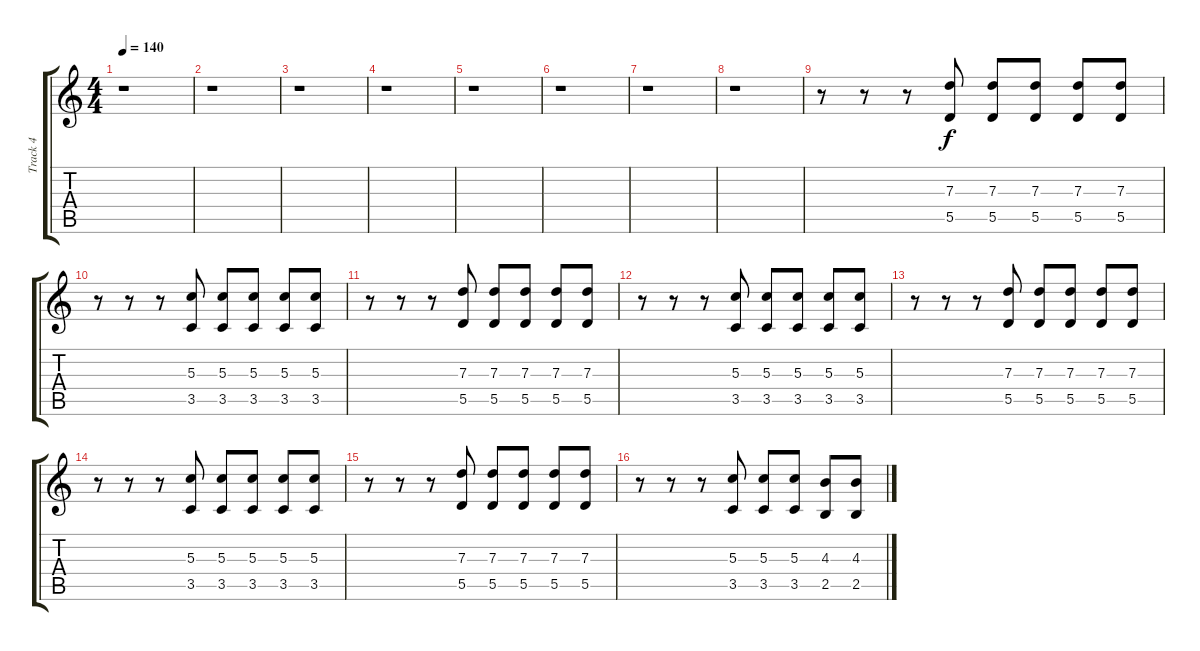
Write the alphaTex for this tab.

\track ("Track 4" "Track 4") {instrument overdrivenguitar}
\staff {score tabs}
\tuning (E4 B3 G3 D3 A2 E2) {hide}
\ts (4 4)
\tempo 140
\clef g2
\ks c
r.1{dy f} |
r.1 |
r.1 |
r.1 |
r.1 |
r.1 |
r.1 |
r.1 |
r.8 r.8 r.8 (7.3 5.5).8 (7.3 5.5).8 (7.3 5.5).8 (7.3 5.5).8 (7.3 5.5).8 |
r.8 r.8 r.8 (5.3 3.5).8 (5.3 3.5).8 (5.3 3.5).8 (5.3 3.5).8 (5.3 3.5).8 |
r.8 r.8 r.8 (7.3 5.5).8 (7.3 5.5).8 (7.3 5.5).8 (7.3 5.5).8 (7.3 5.5).8 |
r.8 r.8 r.8 (5.3 3.5).8 (5.3 3.5).8 (5.3 3.5).8 (5.3 3.5).8 (5.3 3.5).8 |
r.8 r.8 r.8 (7.3 5.5).8 (7.3 5.5).8 (7.3 5.5).8 (7.3 5.5).8 (7.3 5.5).8 |
r.8 r.8 r.8 (5.3 3.5).8 (5.3 3.5).8 (5.3 3.5).8 (5.3 3.5).8 (5.3 3.5).8 |
r.8 r.8 r.8 (7.3 5.5).8 (7.3 5.5).8 (7.3 5.5).8 (7.3 5.5).8 (7.3 5.5).8 |
r.8 r.8 r.8 (5.3 3.5).8 (5.3 3.5).8 (5.3 3.5).8 (4.3 2.5).8 (4.3 2.5).8
